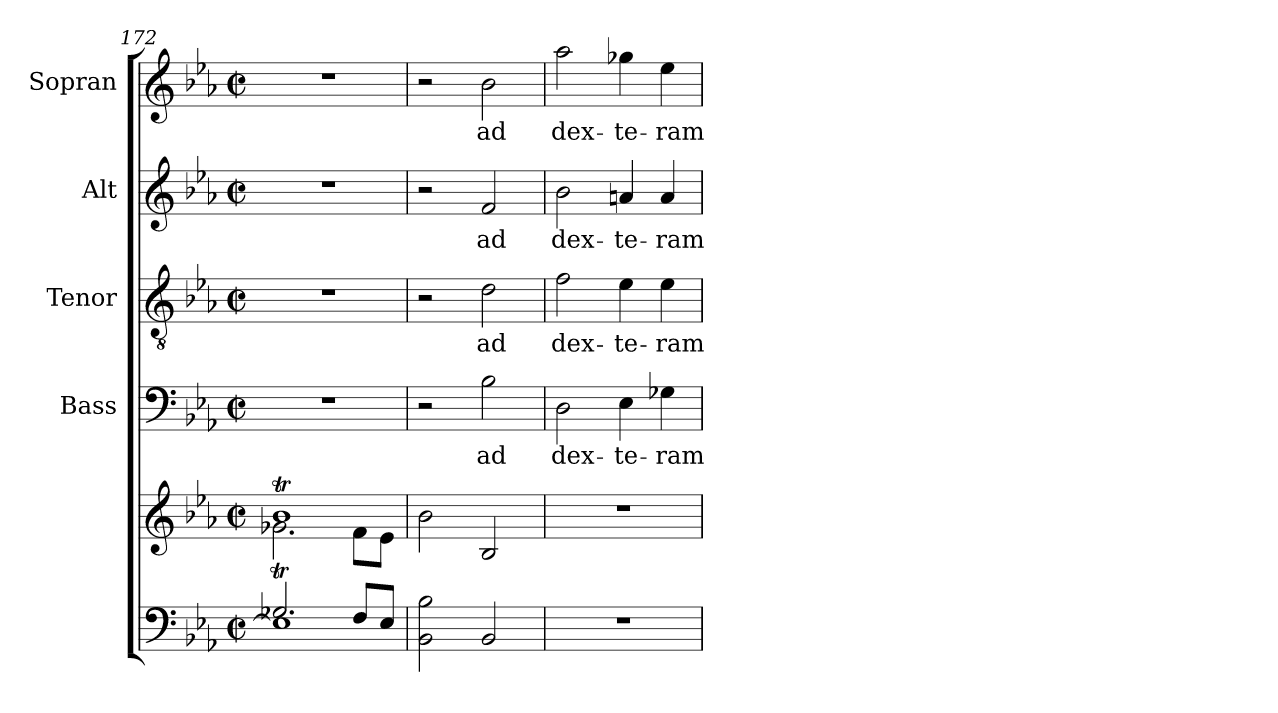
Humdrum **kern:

**kern	**kern	**kern	**text	**kern	**text	**kern	**text	**kern	**text
*part5	*part5	*part4	*part4	*part3	*part3	*part2	*part2	*part1	*part1
*staff6	*staff5	*staff4	*staff4	*staff3	*staff3	*staff2	*staff2	*staff1	*staff1
*	*	*I"Bass	*	*I"Tenor	*	*I"Alt	*	*I"Sopran	*
*	*	*I'B.	*	*I'T.	*	*I'A.	*	*I'S.	*
!!LO:PB:g=z
*clefF4	*clefG2	*clefF4	*	*clefGv2	*	*clefG2	*	*clefG2	*
*k[b-e-a-]	*k[b-e-a-]	*k[b-e-a-]	*	*k[b-e-a-]	*	*k[b-e-a-]	*	*k[b-e-a-]	*
*E-:	*E-:	*E-:	*	*E-:	*	*E-:	*	*E-:	*
*M2/2	*M2/2	*M2/2	*	*M2/2	*	*M2/2	*	*M2/2	*
*met(c|)	*met(c|)	*met(c|)	*	*met(c|)	*	*met(c|)	*	*met(c|)	*
=172	=172	=172	=172	=172	=172	=172	=172	=172	=172
*^	*^	*	*	*	*	*	*	*	*
2.G-XT/	1E-]	1b-T	2.g-X\	1r	.	1r	.	1r	.	1r	.
8F/L	.	.	8f\L	.	.	.	.	.	.	.	.
8E-/J	.	.	8e-\J	.	.	.	.	.	.	.	.
*v	*v	*	*	*	*	*	*	*	*	*	*
*	*v	*v	*	*	*	*	*	*	*	*
=173	=173	=173	=173	=173	=173	=173	=173	=173	=173
2BB-\ 2B-\	2b-\	2r	.	2r	.	2r	.	2r	.
!	!	!	!LO:LY:b	!	!LO:LY:b	!	!LO:LY:b	!	!LO:LY:b
2BB-/	2B-/	2B-\	ad	2d\	ad	2f/	ad	2b-\	ad
=174	=174	=174	=174	=174	=174	=174	=174	=174	=174
!	!	!	!LO:LY:b	!	!LO:LY:b	!	!LO:LY:b	!	!LO:LY:b
1r	1r	2D\	dex-	2f\	dex-	2b-\	dex-	2aa-\	dex-
!	!	!	!LO:LY:b	!	!LO:LY:b	!	!LO:LY:b	!	!LO:LY:b
.	.	4E-\	-te-	4e-\	-te-	4an/	-te-	4gg-X\	-te-
!	!	!	!LO:LY:b	!	!LO:LY:b	!	!LO:LY:b	!	!LO:LY:b
.	.	4G-X\	-ram	4e-\	-ram	4a/	-ram	4ee-\	-ram
=	=	=	=	=	=	=	=	=	=
*-	*-	*-	*-	*-	*-	*-	*-	*-	*-
